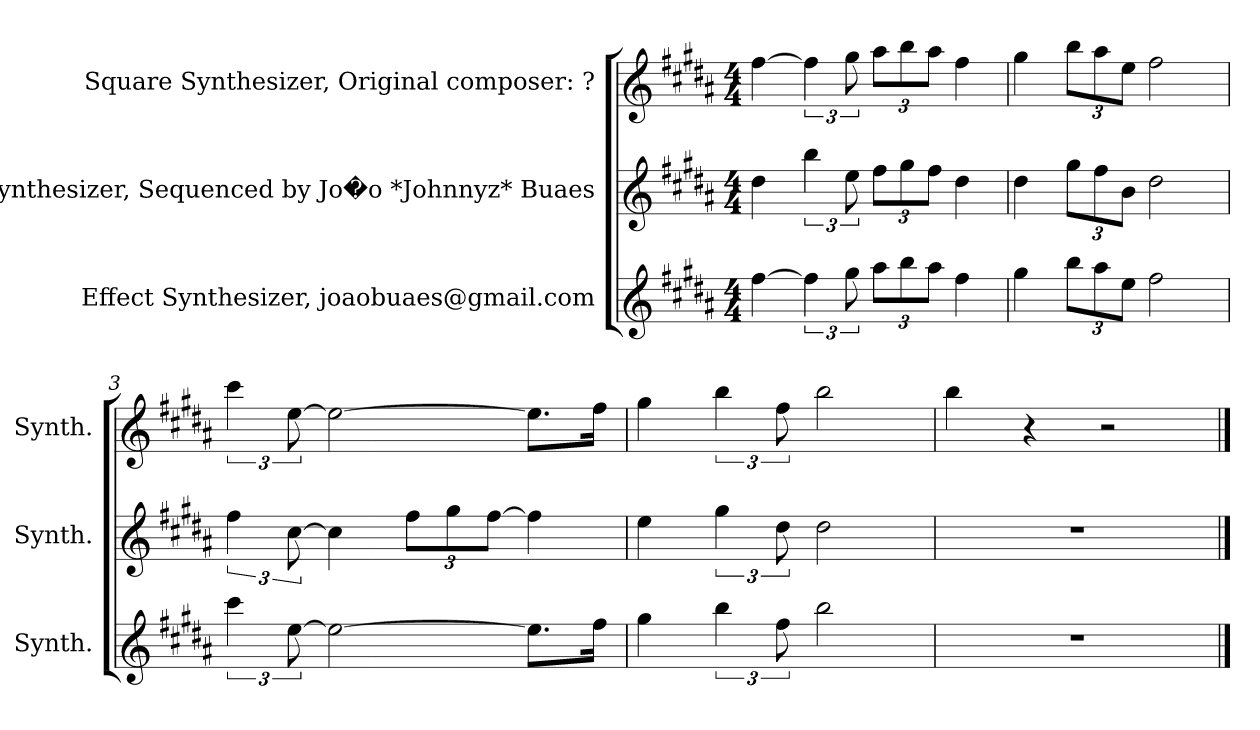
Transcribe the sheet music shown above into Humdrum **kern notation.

**kern	**kern	**kern
*part3	*part2	*part1
*staff3	*staff2	*staff1
*I"Effect Synthesizer, joaobuaes@gmail.com	*I"Square Synthesizer, Sequenced by Jo�o *Johnnyz* Buaes	*I"Square Synthesizer, Original composer: ?
*I'Synth.	*I'Synth.	*I'Synth.
*clefG2	*clefG2	*clefG2
*k[f#c#g#d#a#]	*k[f#c#g#d#a#]	*k[f#c#g#d#a#]
*M4/4	*M4/4	*M4/4
*MM150	*MM150	*MM150
=1	=1	=1
[4ff#\	4dd#\	[4ff#\
6ff#\]	6bb\	6ff#\]
12gg#\	12ee\	12gg#\
*Xbrackettup	*Xbrackettup	*Xbrackettup
12aa#\L	12ff#\L	12aa#\L
12bb\	12gg#\	12bb\
12aa#\J	12ff#\J	12aa#\J
4ff#\	4dd#\	4ff#\
=2	=2	=2
4gg#\	4dd#\	4gg#\
12bb\L	12gg#\L	12bb\L
12aa#\	12ff#\	12aa#\
12ee\J	12b\J	12ee\J
2ff#\	2dd#\	2ff#\
!!LO:LB:g=z
=3	=3	=3
*brackettup	*brackettup	*brackettup
6ccc#\	6ff#\	6ccc#\
[12ee\	[12cc#\	[12ee\
2ee\_	4cc#\]	2ee\_
*	*Xbrackettup	*
.	12ff#\L	.
.	12gg#\	.
.	[12ff#\J	.
8.ee\L]	4ff#\]	8.ee\L]
16ff#\Jk	.	16ff#\Jk
=4	=4	=4
4gg#\	4ee\	4gg#\
*	*brackettup	*
6bb\	6gg#\	6bb\
12ff#\	12dd#\	12ff#\
2bb\	2dd#\	2bb\
=5	=5	=5
1r	1r	4bb\
.	.	4r
.	.	2r
==	==	==
*-	*-	*-
